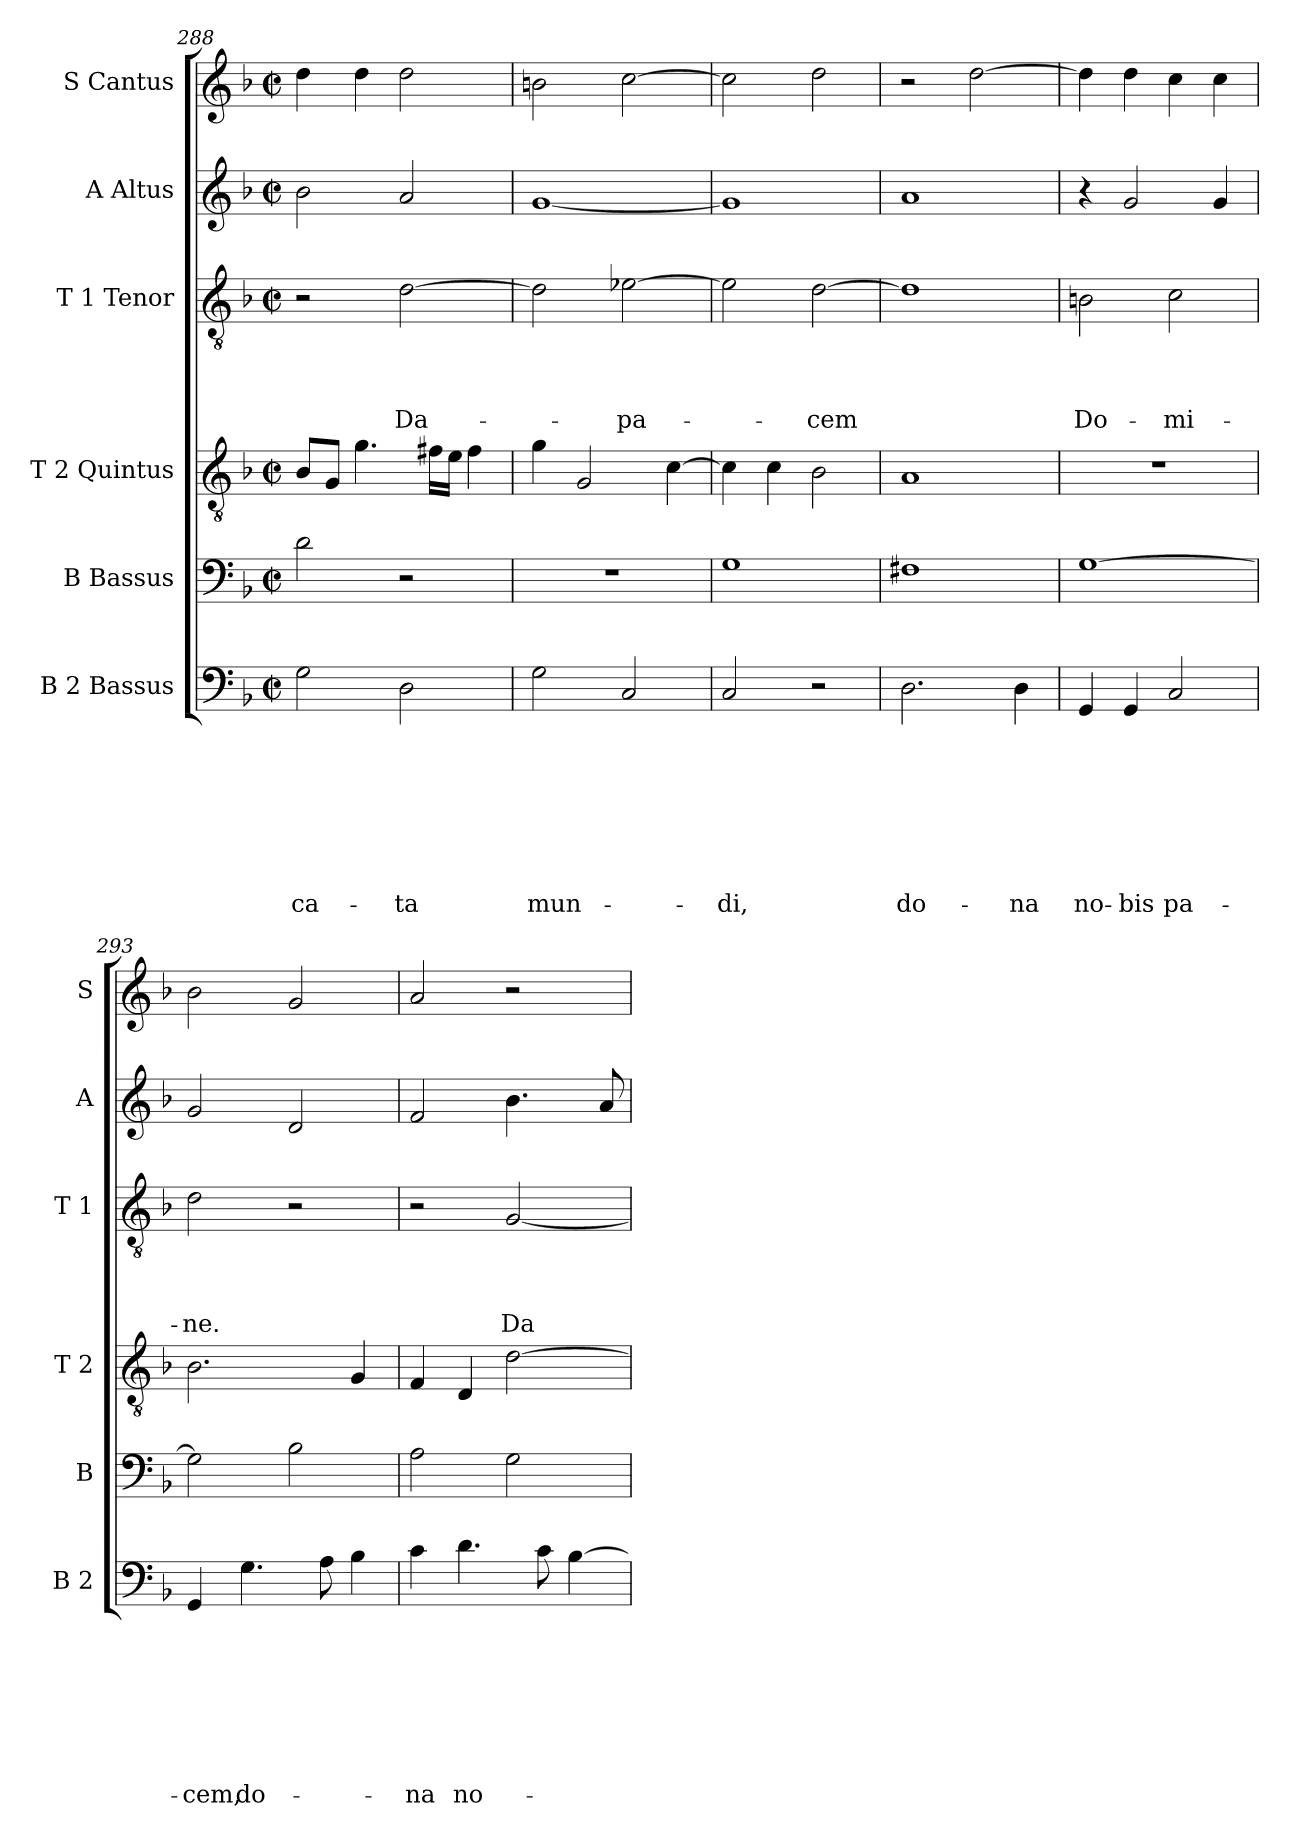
**kern	**text	**text	**text	**text	**text	**text	**text	**text	**kern	**kern	**kern	**text	**text	**text	**text	**kern	**kern
*part6	*part6	*part6	*part6	*part6	*part6	*part6	*part6	*part6	*part5	*part4	*part3	*part3	*part3	*part3	*part3	*part2	*part1
*staff6	*staff6	*staff6	*staff6	*staff6	*staff6	*staff6	*staff6	*staff6	*staff5	*staff4	*staff3	*staff3	*staff3	*staff3	*staff3	*staff2	*staff1
*I"B 2 Bassus	*	*	*	*	*	*	*	*	*I"B Bassus	*I"T 2 Quintus	*I"T 1 Tenor	*	*	*	*	*I"A Altus	*I"S Cantus
*I'B 2	*	*	*	*	*	*	*	*	*I'B	*I'T 2	*I'T 1	*	*	*	*	*I'A	*I'S
*clefF4	*	*	*	*	*	*	*	*	*clefF4	*clefGv2	*clefGv2	*	*	*	*	*clefG2	*clefG2
*k[b-]	*	*	*	*	*	*	*	*	*k[b-]	*k[b-]	*k[b-]	*	*	*	*	*k[b-]	*k[b-]
*F:	*	*	*	*	*	*	*	*	*F:	*F:	*F:	*	*	*	*	*F:	*F:
*M2/2	*	*	*	*	*	*	*	*	*M2/2	*M2/2	*M2/2	*	*	*	*	*M2/2	*M2/2
*met(c|)	*	*	*	*	*	*	*	*	*met(c|)	*met(c|)	*met(c|)	*	*	*	*	*met(c|)	*met(c|)
=288	=288	=288	=288	=288	=288	=288	=288	=288	=288	=288	=288	=288	=288	=288	=288	=288	=288
!	!	!	!	!	!	!	!	!LO:LY:b	!	!	!	!	!	!	!	!	!
2G\	.	.	.	.	.	.	.	-ca-	2d\	8B-/L	2r	.	.	.	.	2b-\	4dd\
.	.	.	.	.	.	.	.	.	.	8G/J	.	.	.	.	.	.	.
.	.	.	.	.	.	.	.	.	.	4.g\	.	.	.	.	.	.	4dd\
!	!	!	!	!	!	!	!	!LO:LY:b	!	!	!	!	!	!	!LO:LY:b	!	!
2D\	.	.	.	.	.	.	.	-ta	2r	.	[>2d\	.	.	.	Da-	2a/	2dd\
.	.	.	.	.	.	.	.	.	.	16f#X\LL	.	.	.	.	.	.	.
.	.	.	.	.	.	.	.	.	.	16e\JJ	.	.	.	.	.	.	.
.	.	.	.	.	.	.	.	.	.	4f#\	.	.	.	.	.	.	.
=289	=289	=289	=289	=289	=289	=289	=289	=289	=289	=289	=289	=289	=289	=289	=289	=289	=289
!	!	!	!	!	!	!	!	!LO:LY:b	!	!	!	!	!	!	!	!	!
2G\	.	.	.	.	.	.	.	mun-	1r	4g\	2d\]	.	.	.	.	[<1g	2bn\
.	.	.	.	.	.	.	.	.	.	2G/	.	.	.	.	.	.	.
!	!	!	!	!	!	!	!	!	!	!	!	!	!	!	!LO:LY:b	!	!
2C/	.	.	.	.	.	.	.	.	.	.	[<2e-X\	.	.	.	-pa-	.	[<2cc\
.	.	.	.	.	.	.	.	.	.	[<4c\	.	.	.	.	.	.	.
!!LO:LB:g=z
=290	=290	=290	=290	=290	=290	=290	=290	=290	=290	=290	=290	=290	=290	=290	=290	=290	=290
!	!	!	!	!	!	!	!	!LO:LY:b	!	!	!	!	!	!	!	!	!
2C/	.	.	.	.	.	.	.	-di,	1G	4c\]	2e-\]	.	.	.	.	1g]	2cc\]
.	.	.	.	.	.	.	.	.	.	4c\	.	.	.	.	.	.	.
!	!	!	!	!	!	!	!	!	!	!	!	!	!	!	!LO:LY:b	!	!
2r	.	.	.	.	.	.	.	.	.	2B-\	[>2d\	.	.	.	-cem	.	2dd\
=291	=291	=291	=291	=291	=291	=291	=291	=291	=291	=291	=291	=291	=291	=291	=291	=291	=291
!	!	!	!	!	!	!	!	!LO:LY:b	!	!	!	!	!	!	!	!	!
2.D\	.	.	.	.	.	.	.	do-	1F#X	1A	1d]	.	.	.	.	1a	2r
.	.	.	.	.	.	.	.	.	.	.	.	.	.	.	.	.	[>2dd\
!	!	!	!	!	!	!	!	!LO:LY:b	!	!	!	!	!	!	!	!	!
4D\	.	.	.	.	.	.	.	-na	.	.	.	.	.	.	.	.	.
=292	=292	=292	=292	=292	=292	=292	=292	=292	=292	=292	=292	=292	=292	=292	=292	=292	=292
!	!	!	!	!	!	!	!	!LO:LY:b	!	!	!	!	!	!	!LO:LY:b	!	!
4GG/	.	.	.	.	.	.	.	no-	[>1G	1r	2Bn\	.	.	.	Do-	4r	4dd\]
!	!	!	!	!	!	!	!	!LO:LY:b	!	!	!	!	!	!	!	!	!
4GG/	.	.	.	.	.	.	.	-bis	.	.	.	.	.	.	.	2g/	4dd\
!	!	!	!	!	!	!	!	!LO:LY:b	!	!	!	!	!	!	!LO:LY:b	!	!
2C/	.	.	.	.	.	.	.	pa-	.	.	2c\	.	.	.	-mi-	.	4cc\
.	.	.	.	.	.	.	.	.	.	.	.	.	.	.	.	4g/	4cc\
=293	=293	=293	=293	=293	=293	=293	=293	=293	=293	=293	=293	=293	=293	=293	=293	=293	=293
!	!	!	!	!	!	!	!	!LO:LY:b	!	!	!	!	!	!	!LO:LY:b	!	!
4GG/	.	.	.	.	.	.	.	-cem,	2G\]	2.B-\	2d\	.	.	.	-ne.	2g/	2b-\
!	!	!	!	!	!	!	!	!LO:LY:b	!	!	!	!	!	!	!	!	!
4.G\	.	.	.	.	.	.	.	do-	.	.	.	.	.	.	.	.	.
.	.	.	.	.	.	.	.	.	2B-\	.	2r	.	.	.	.	2d/	2g/
8A\	.	.	.	.	.	.	.	.	.	.	.	.	.	.	.	.	.
4B-\	.	.	.	.	.	.	.	.	.	4G/	.	.	.	.	.	.	.
=294	=294	=294	=294	=294	=294	=294	=294	=294	=294	=294	=294	=294	=294	=294	=294	=294	=294
!	!	!	!	!	!	!	!	!LO:LY:b	!	!	!	!	!	!	!	!	!
4c\	.	.	.	.	.	.	.	-na	2A\	4F/	2r	.	.	.	.	2f/	2a/
!	!	!	!	!	!	!	!	!LO:LY:b	!	!	!	!	!	!	!	!	!
4.d\	.	.	.	.	.	.	.	no-	.	4D/	.	.	.	.	.	.	.
!	!	!	!	!	!	!	!	!	!	!	!	!	!	!	!LO:LY:b	!	!
.	.	.	.	.	.	.	.	.	2G\	[>2d\	[>2G/	.	.	.	Da-	4.b-\	2r
8c\	.	.	.	.	.	.	.	.	.	.	.	.	.	.	.	.	.
[>4B-\	.	.	.	.	.	.	.	.	.	.	.	.	.	.	.	.	.
.	.	.	.	.	.	.	.	.	.	.	.	.	.	.	.	8a/	.
=	=	=	=	=	=	=	=	=	=	=	=	=	=	=	=	=	=
*-	*-	*-	*-	*-	*-	*-	*-	*-	*-	*-	*-	*-	*-	*-	*-	*-	*-
